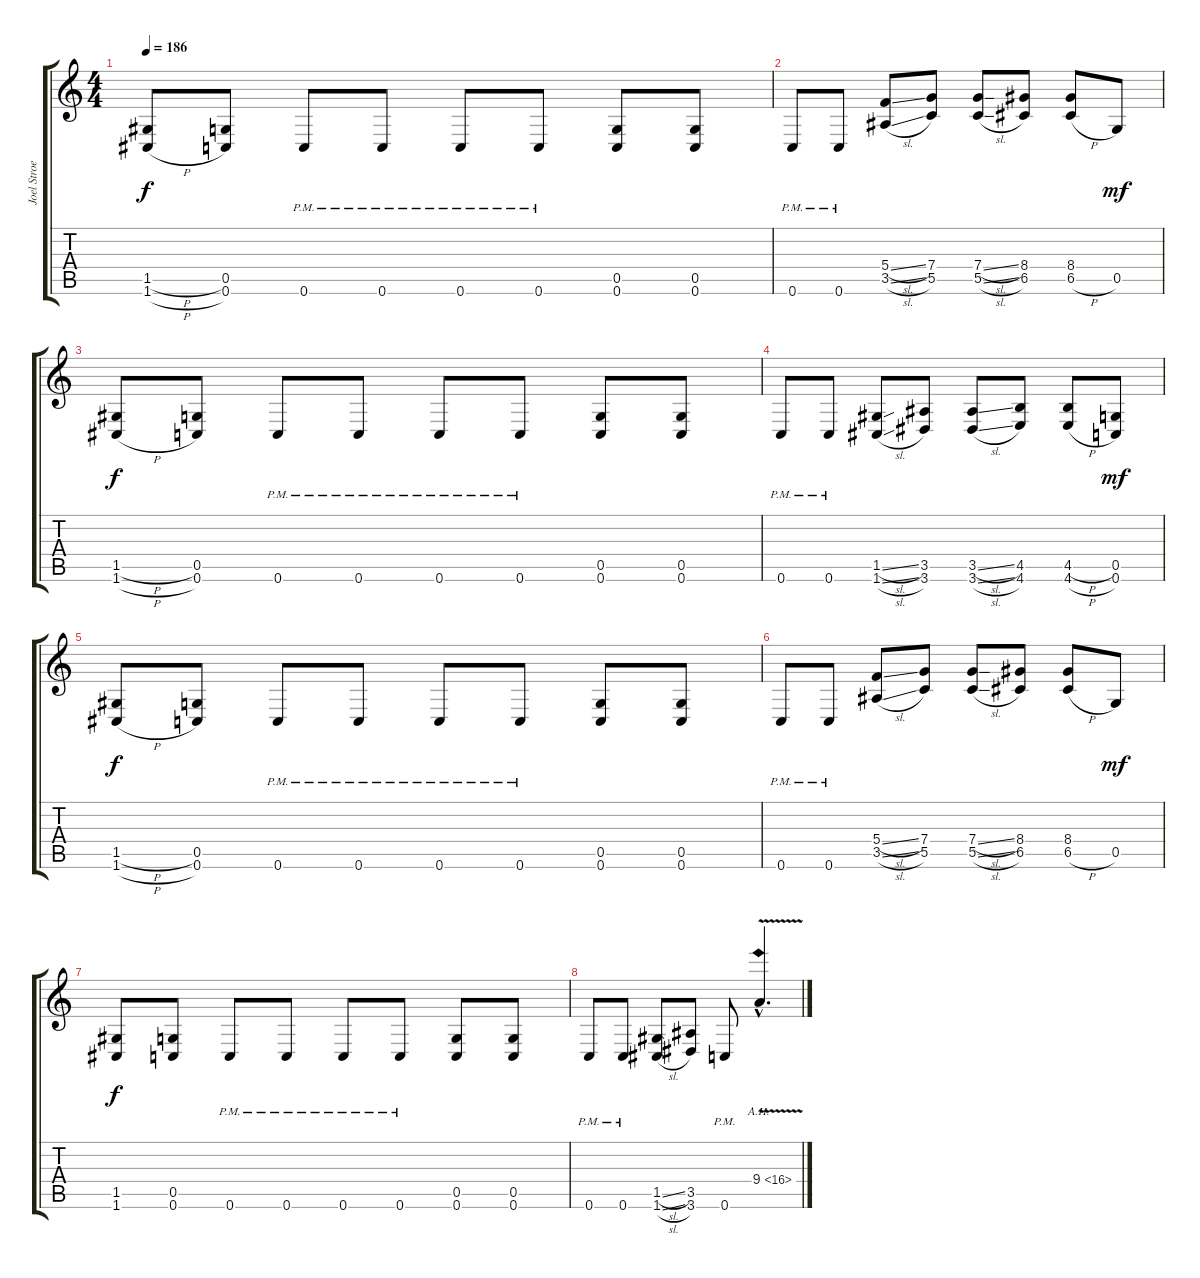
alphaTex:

\track ("Joel Stroetzel" "Joel Stroe") {instrument distortionguitar}
\staff {score tabs}
\tuning (D4 A3 F3 C3 G2 C2) {hide}
\ts (4 4)
\tempo 186
\clef g2
\ks c
(1.5{h} 1.6{h}).8{dy f} (0.5 0.6).8 0.6{pm}.8 0.6{pm}.8 0.6{pm}.8 0.6{pm}.8 (0.5 0.6).8 (0.5 0.6).8 |
0.6{pm}.8 0.6{pm}.8 (5.4{sl} 3.5{sl}).8 (7.4 5.5).8 (7.4{sl} 5.5{sl}).8 (8.4 6.5).8 (8.4 6.5{h}).8 0.5.8{dy mf} |
(1.5{h} 1.6{h}).8{dy f} (0.5 0.6).8 0.6{pm}.8 0.6{pm}.8 0.6{pm}.8 0.6{pm}.8 (0.5 0.6).8 (0.5 0.6).8 |
0.6{pm}.8 0.6{pm}.8 (1.5{sl} 1.6{sl}).8 (3.5 3.6).8 (3.5{sl} 3.6{sl}).8 (4.5 4.6).8 (4.5{h} 4.6{h}).8 (0.5 0.6).8{dy mf} |
(1.5{h} 1.6{h}).8{dy f} (0.5 0.6).8 0.6{pm}.8 0.6{pm}.8 0.6{pm}.8 0.6{pm}.8 (0.5 0.6).8 (0.5 0.6).8 |
0.6{pm}.8 0.6{pm}.8 (5.4{sl} 3.5{sl}).8 (7.4 5.5).8 (7.4{sl} 5.5{sl}).8 (8.4 6.5).8 (8.4 6.5{h}).8 0.5.8{dy mf} |
(1.5 1.6).8{dy f} (0.5 0.6).8 0.6{pm}.8 0.6{pm}.8 0.6{pm}.8 0.6{pm}.8 (0.5 0.6).8 (0.5 0.6).8 |
0.6{pm}.8 0.6{pm}.8 (1.5{sl} 1.6{sl}).8 (3.5 3.6).8 0.6{pm}.8 9.4{ah 7 v hac}.4{d}
